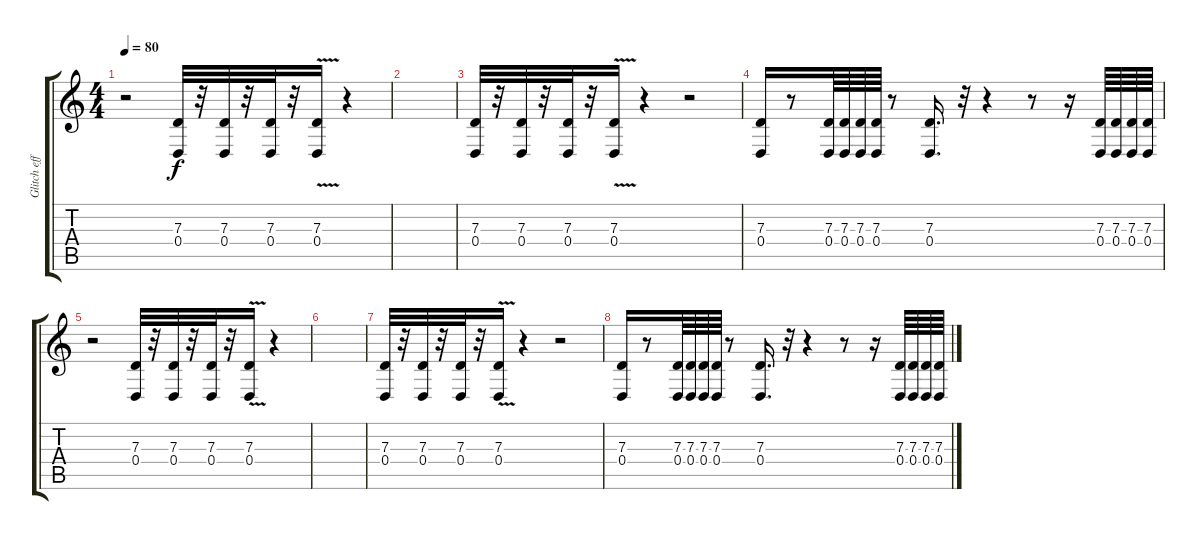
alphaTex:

\track ("Glitch effects" "Glitch eff") {instrument lead2sawtooth}
\staff {score tabs}
\tuning (E4 B3 G3 D3 A2 E2) {hide}
\ts (4 4)
\tempo 80
\clef g2
\ks c
r.2{dy f} (7.3 0.4).32 r.32 (7.3 0.4).32 r.32 (7.3 0.4).32 r.32 (7.3 0.4{v}).16 r.4 |
|
(7.3 0.4).32 r.32 (7.3 0.4).32 r.32 (7.3 0.4).32 r.32 (7.3 0.4{v}).16 r.4 r.2 |
(7.3 0.4).16 r.8 (7.3 0.4).64 (7.3 0.4).64 (7.3 0.4).64 (7.3 0.4).64 r.8 (7.3 0.4).16{d} r.32 r.4 r.8 r.16 (7.3 0.4).64 (7.3 0.4).64 (7.3 0.4).64 (7.3 0.4).64 |
r.2 (7.3 0.4).32 r.32 (7.3 0.4).32 r.32 (7.3 0.4).32 r.32 (7.3 0.4{v}).16 r.4 |
|
(7.3 0.4).32 r.32 (7.3 0.4).32 r.32 (7.3 0.4).32 r.32 (7.3 0.4{v}).16 r.4 r.2 |
(7.3 0.4).16 r.8 (7.3 0.4).64 (7.3 0.4).64 (7.3 0.4).64 (7.3 0.4).64 r.8 (7.3 0.4).16{d} r.32 r.4 r.8 r.16 (7.3 0.4).64 (7.3 0.4).64 (7.3 0.4).64 (7.3 0.4).64
